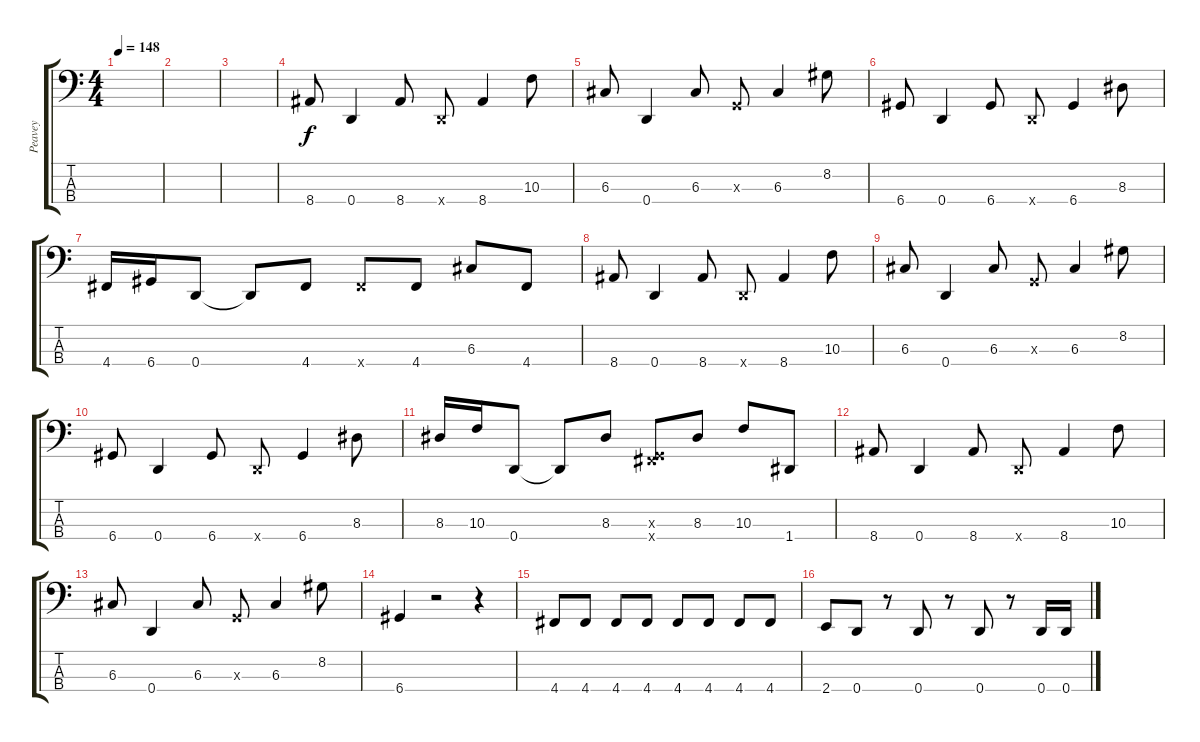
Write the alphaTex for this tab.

\track ("Peavey" "Peavey") {instrument electricbasspick}
\staff {score tabs}
\tuning (F2 C2 G1 D1) {hide}
\ts (4 4)
\tempo 148
\clef f4
\ks c
|
|
|
8.4.8 0.4.4 8.4.8 0.4{x}.8 8.4.4 10.3.8 |
6.3.8 0.4.4 6.3.8 0.3{x}.8 6.3.4 8.2.8 |
6.4.8 0.4.4 6.4.8 0.4{x}.8 6.4.4 8.3.8 |
4.4.16 6.4.16 0.4.8 0.4{t}.8 4.4.8 4.4{x}.8 4.4.8 6.3.8 4.4.8 |
8.4.8 0.4.4 8.4.8 0.4{x}.8 8.4.4 10.3.8 |
6.3.8 0.4.4 6.3.8 0.3{x}.8 6.3.4 8.2.8 |
6.4.8 0.4.4 6.4.8 0.4{x}.8 6.4.4 8.3.8 |
8.3.16 10.3.16 0.4.8 0.4{t}.8 8.3.8 (0.3{x} 4.4{x}).8 8.3.8 10.3.8 1.4.8 |
8.4.8 0.4.4 8.4.8 0.4{x}.8 8.4.4 10.3.8 |
6.3.8 0.4.4 6.3.8 0.3{x}.8 6.3.4 8.2.8 |
6.4.4 r.2 r.4 |
4.4.8 4.4.8 4.4.8 4.4.8 4.4.8 4.4.8 4.4.8 4.4.8 |
2.4.8 0.4.8 r.8 0.4.8 r.8 0.4.8 r.8 0.4.16 0.4.16
